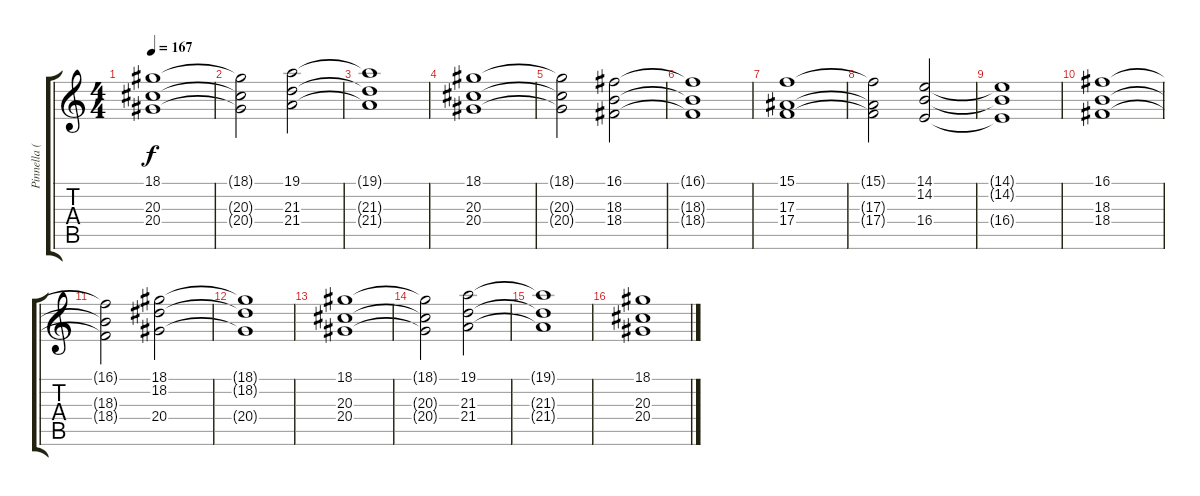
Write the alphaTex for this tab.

\track ("Pinnella (strings)" "Pinnella (") {instrument synthstrings1}
\staff {score tabs}
\tuning (D4 A3 F3 C3 G2 D2) {hide}
\ts (4 4)
\tempo 167
\clef g2
\ks c
(18.1 20.3 20.4).1{dy f volume 13} |
(18.1{t} 20.3{t} 20.4{t}).2 (19.1 21.3 21.4).2 |
(19.1{t} 21.3{t} 21.4{t}).1 |
(18.1 20.3 20.4).1 |
(18.1{t} 20.3{t} 20.4{t}).2 (16.1 18.3 18.4).2 |
(16.1{t} 18.3{t} 18.4{t}).1 |
(15.1 17.3 17.4).1 |
(15.1{t} 17.3{t} 17.4{t}).2 (14.1 14.2 16.4).2 |
(14.1{t} 14.2{t} 16.4{t}).1 |
(16.1 18.3 18.4).1 |
(16.1{t} 18.3{t} 18.4{t}).2 (18.1 18.2 20.4).2 |
(18.1{t} 18.2{t} 20.4{t}).1 |
(18.1 20.3 20.4).1 |
(18.1{t} 20.3{t} 20.4{t}).2 (19.1 21.3 21.4).2 |
(19.1{t} 21.3{t} 21.4{t}).1 |
(18.1 20.3 20.4).1
